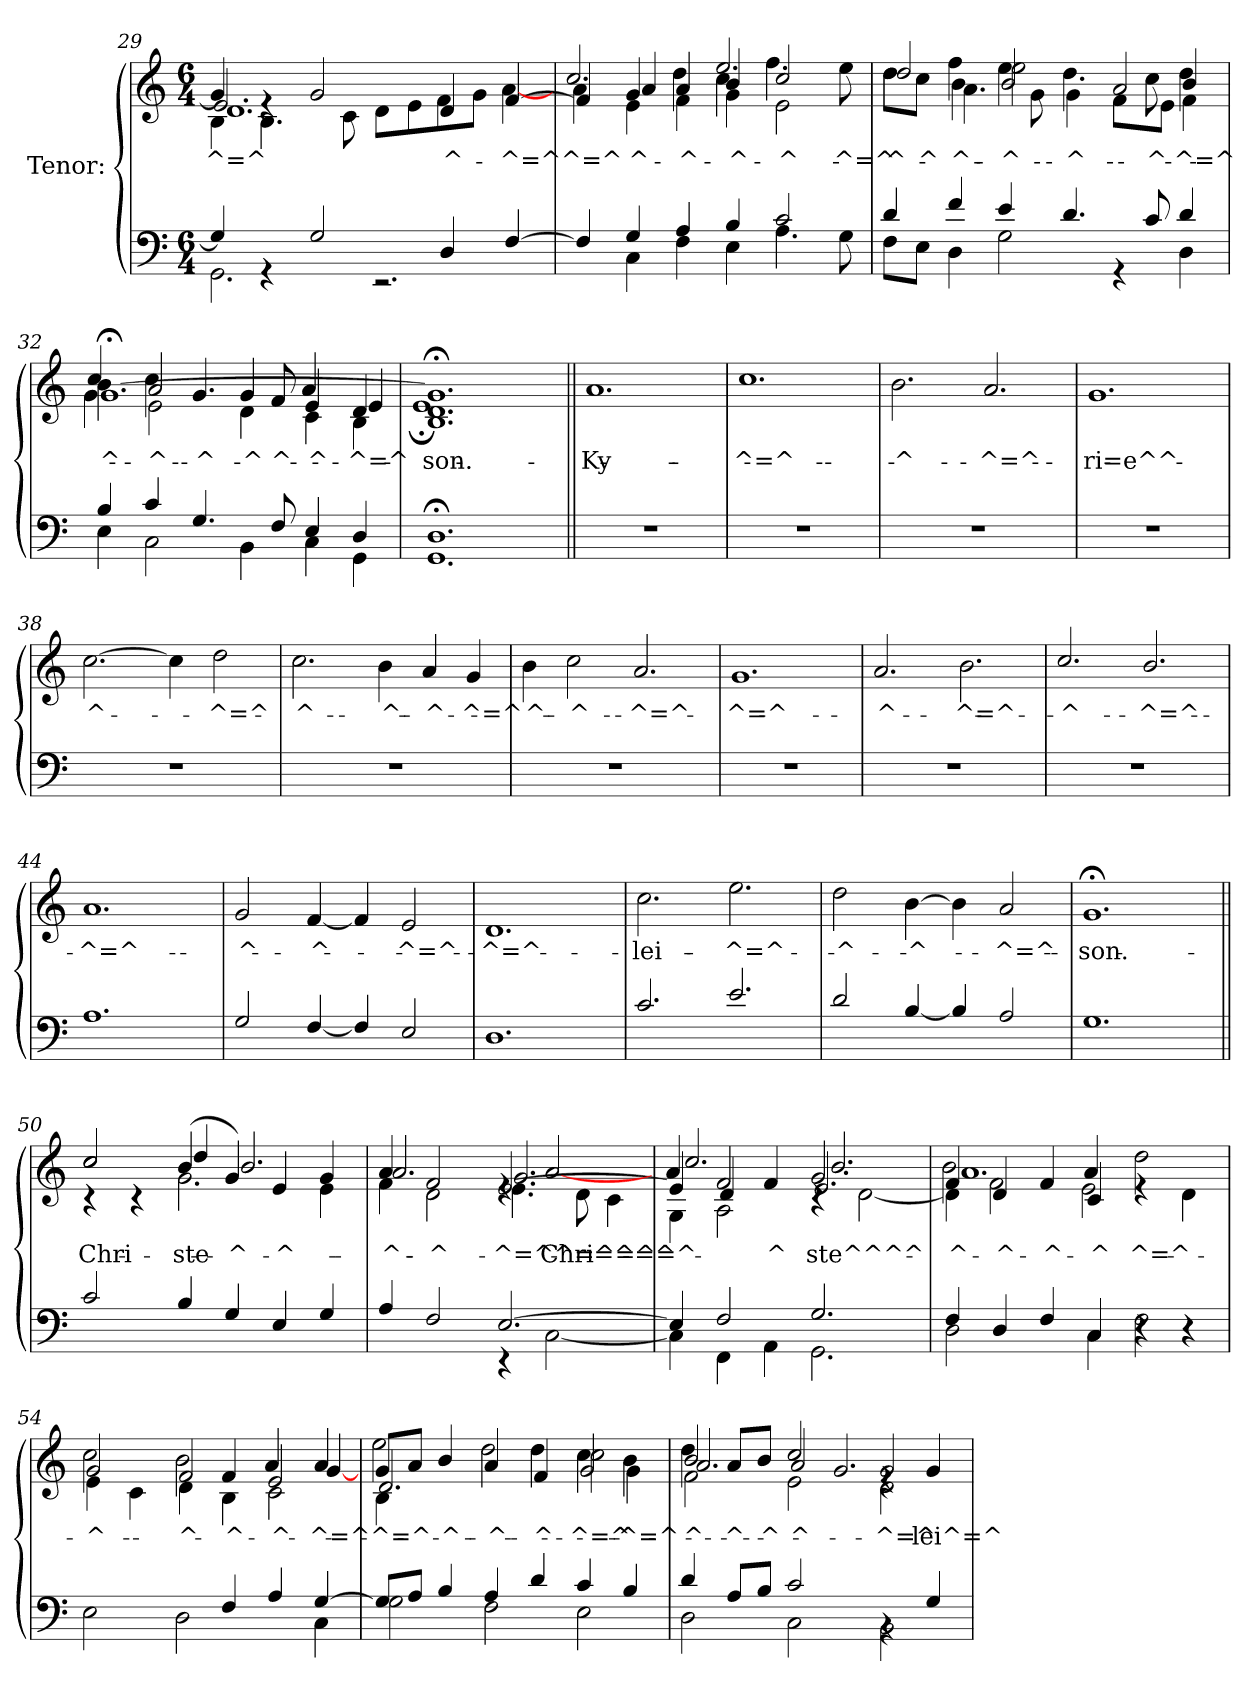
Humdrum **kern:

**kern	**kern	**text
*part2	*part1	*part1
*staff2	*staff1	*staff1
*	*I"Tenor:	*
*clefF4	*clefG2	*
*k[]	*k[]	*
*C:	*C:	*
*M6/4	*M6/4	*
=29	=29	=29
*^	*^	*
!	!	!	!	!LO:LY:b
*	*	*^	*^	*
4G/]	2.GG\	4g/]	2.e/	1.d	4B\	^=^
4rGG	.	4re	.	.	4.B\	.
2G/	.	2g/	.	.	.	.
.	.	.	.	.	8c\	.
.	2.rEE	.	2.ryy	.	8d\L	.
.	.	.	.	.	8e\	.
!	!	!	!	!	!	!LO:LY:b
4D/	.	4d/	.	.	8f\	^-
.	.	.	.	.	8g\J	.
!	!	!	!	!	!	!LO:LY:b
[<4F/	.	[<4f/	.	.	[>4a\	-^=^^=^
=30	=30	=30	=30	=30	=30	=30
4F/]	4ryy	4f/]	2.cc/	4a\	4ryy	.
!	!	!	!	!	!	!LO:LY:b
4G/	4C\	4g/	.	4e\	4a/	^-
!	!	!	!	!	!	!LO:LY:b
!	!	!	!	!	!	!LO:LY:b
4A/	4F\	4a/	.	4f\	4dd\	-^-
!	!	!	!	!	!	!LO:LY:b
!	!	!	!	!	!	!LO:LY:b
4B/	4E\	4b/	2.ee/	4g\	4cc\	-^-
!	!	!	!	!	!	!LO:LY:b
!	!	!	!	!	!	!LO:LY:b
2c/	4.A\	2cc/	.	2e\	4.ff\	-^-
!	!	!	!	!	!	!LO:LY:b
.	8G\	.	.	.	8ee\	-^=^
!!LO:LB:g=z	!!	!!	!!
=31	=31	=31	=31	=31	=31	=31
!	!	!	!	!	!	!LO:LY:b
!	!	!	!	!	!	!LO:LY:b
4d/	8F\L	4dd\	8dd\L	2dd/	4ryy	^-
!	!	!	!	!	!	!LO:LY:b
.	8E\J	.	8cc\J	.	.	-^-
!	!	!	!	!	!	!LO:LY:b
!	!	!	!	!	!	!LO:LY:b
4f/	4D\	4ff\	4b\	.	4.a\	-^-
!	!	!	!	!	!	!LO:LY:b
!	!	!	!	!	!	!LO:LY:b
4e/	2G\	4ee\	2ee\	2b/	.	-^-
.	.	.	.	.	8g\	.
!	!	!	!	!	!	!LO:LY:b
4.d/	.	4.dd\	.	.	4g\	-^-
.	4rGG	.	4ryy	2a/	8f\L	.
!	!	!	!	!	!	!LO:LY:b
8c/	.	8cc\	.	.	8e\J	-^-
!	!	!	!	!	!	!LO:LY:b
!	!	!	!	!	!	!LO:LY:b
4d/	4D\	4dd\	4b/	.	4f\	-^=^
=32	=32	=32	=32	=32	=32	=32
!	!	!	!	!	!	!LO:LY:b
!	!	!	!	!	!	!LO:LY:b
4B/	4E\	4b\	4cc/	[<1.g;	4g\	^-
!	!	!	!	!	!	!LO:LY:b
!	!	!	!	!	!	!LO:LY:b
4c/	2C\	4cc\	2a/	.	2e\	-^-
!	!	!	!	!	!	!LO:LY:b
4.G/	.	4.g/	.	.	.	-^-
!	!	!	!	!	!	!LO:LY:b
.	4BB\	.	4g/	.	4d\	-^-
!	!	!	!	!	!	!LO:LY:b
8F/	.	8f/	.	.	.	-^-
!	!	!	!	!	!	!LO:LY:b
!	!	!	!	!	!	!LO:LY:b
4E/	4C\	4e/	4a/	.	4c\	-^-
!	!	!	!	!	!	!LO:LY:b
!	!	!	!	!	!	!LO:LY:b
4D/	4GG\	4d/	4e/	.	4B\	-^=^
=33	=33	=33	=33	=33	=33	=33
!	!	!	!	!	!	!LO:LY:b
!	!	!	!	!	!	!LO:LY:b
1.D;<	1.GG	1.d;<	1.e;<	1.g]	1.B	son.
!!LO:LB:g=z
=34||	=34||	=34||	=34||	=34||	=34||	=34||
!	!	!LO:TX:a:B:t=C	!	!	!	!
!	!	!	!	!	!	!LO:LY:b
*v	*v	*	*	*	*	*
*	*v	*v	*v	*v	*
1.r	1.a	Ky-
=35	=35	=35
!	!	!LO:LY:b
1.r	1.cc	-^=^-
=36	=36	=36
!	!	!LO:LY:b
1.r	2.b\	-^-
!	!	!LO:LY:b
.	2.a/	-^=^-
=37	=37	=37
!	!	!LO:LY:b
1.r	1.g	-ri=e^^
=38	=38	=38
!	!	!LO:LY:b
1.r	[>2.cc\	^-
.	4cc\]	.
!	!	!LO:LY:b
.	2dd\	-^=^
=39	=39	=39
!	!	!LO:LY:b
1.r	2.cc\	^-
!	!	!LO:LY:b
.	4b\	-^-
!	!	!LO:LY:b
.	4a/	-^-
!	!	!LO:LY:b
.	4g/	-^=^
=40	=40	=40
!	!	!LO:LY:b
1.r	4b\	^-
!	!	!LO:LY:b
.	2cc\	-^-
!	!	!LO:LY:b
.	2.a/	-^=^
!!LO:LB:g=z
=41	=41	=41
!	!	!LO:LY:b
1.r	1.g	^=^-
=42	=42	=42
!	!	!LO:LY:b
1.r	2.a/	-^-
!	!	!LO:LY:b
.	2.b\	-^=^-
!!LO:LB:g=z
=43	=43	=43
!	!	!LO:LY:b
1.r	2.cc/	-^-
!	!	!LO:LY:b
.	2.b/	-^=^-
=44	=44	=44
!	!	!LO:LY:b
1.A	1.a	-^=^-
=45	=45	=45
!	!	!LO:LY:b
2G/	2g/	-^-
!	!	!LO:LY:b
[<4F/	[<4f/	-^-
4F/]	4f/]	.
!	!	!LO:LY:b
2E/	2e/	-^=^-
=46	=46	=46
!	!	!LO:LY:b
1.D	1.d	-^=^-
=47	=47	=47
!	!	!LO:LY:b
2.c/	2.cc\	-lei-
!	!	!LO:LY:b
2.e/	2.ee\	-^=^-
=48	=48	=48
!	!	!LO:LY:b
2d/	2dd\	-^-
!	!	!LO:LY:b
[<4B/	[>4b\	-^-
4B/]	4b\]	.
!	!	!LO:LY:b
2A/	2a/	-^=^-
=49	=49	=49
!	!	!LO:LY:b
1.G	1.g;	-son.
!!LO:PB:g=z
=50||	=50||	=50||
!	!	!LO:LY:b
*	*^	*
*	*	*^	*
2c/	2cc/	2cc/	4rc	Chri-
.	.	.	4rc	.
!	!	!	!	!LO:LY:b
4B/	(<4b/	4dd/	2.g\	-ste-
!	!	!	!	!LO:LY:b
4G/	4g/)	2.b/	.	-^
!	!	!	!	!LO:LY:b
4E/	4e/	.	.	^-
4G/	4g/	.	4e\	.
=51	=51	=51	=51	=51
*^	*	*	*	*
!	!	!	!	!	!LO:LY:b
*	*	*	*	*^	*
4A/	2.ryy	4a/	2.a/	4f\	2.ryy	-^-
!	!	!	!	!	!	!LO:LY:b
2F/	.	2f/	.	2d\	.	-^
!	!	!	!	!	!	!LO:LY:b
[<2.E/	4rEE	[<2.e/	2.g/	4.e\	4re	^=^^=^=^=^
!	!	!	!	!	!	!LO:LY:b
.	[>2C\	.	.	.	[<2a/	Chri=^=^
.	.	.	.	8d\	.	.
.	.	.	.	4c\	.	.
=52	=52	=52	=52	=52	=52	=52
4E/]	4C\]	4e/]	4a/	2.cc/	4G\	.
!	!	!	!	!	!	!LO:LY:b
2F/	4FF\	2f/	4d/	.	2A\	.
!	!	!	!	!	!	!LO:LY:b
.	4AA\	.	4f/	.	.	-^
!	!	!	!	!	!	!LO:LY:b
!	!	!	!	!	!	!LO:LY:b
2.G/	2.GG\	2.g/	2.e/	2.b/	4rB	ste^^^^-
.	.	.	.	.	[>2d\	.
=53	=53	=53	=53	=53	=53	=53
!	!	!	!	!	!	!LO:LY:b
!	!	!	!	!	!	!LO:LY:b
4F/	2D\	4f/	2b\	1.a	4d\]	^-
!	!	!	!	!	!	!LO:LY:b
4D/	.	4d/	.	.	2f\	-^-
!	!	!	!	!	!	!LO:LY:b
4F/	4ryy	4f/	4ryy	.	.	-^-
!	!	!	!	!	!	!LO:LY:b
!	!	!	!	!	!	!LO:LY:b
4C/	4C\	4c/	4a/	.	2e\	-^-
!	!	!	!	!	!	!LO:LY:b
4rC	2F\	4re	2dd\	.	.	-^=^-
4rC	.	4ryy	.	.	4d\	.
!!LO:LB:g=z	!!	!!	!!
=54	=54	=54	=54	=54	=54	=54
!	!	!	!	!	!	!LO:LY:b
2.ryy	2E\	2cc\	2g/	4e\	2.ryy	-^-
.	.	.	.	4c\	.	.
!	!	!	!	!	!	!LO:LY:b
.	2D\	2b\	2f/	4d\	.	-^-
!	!	!	!	!	!	!LO:LY:b
4F/	.	.	.	4B\	4f/	^-
!	!	!	!	!	!	!LO:LY:b
4A/	4ryy	4ryy	2e/	2c\	4a/	-^-
!	!	!	!	!	!	!LO:LY:b
!	!	!	!	!	!	!LO:LY:b
[<4G/	4C\	4a/	.	.	[<4g/	-^=^^=^
=55	=55	=55	=55	=55	=55	=55
!	!	!	!	!	!	!LO:LY:b
8G/L]	2G\	8g/L	2ee\	2.d/	4B\	.
8A/J	.	8a/J	.	.	.	.
!	!	!	!	!	!	!LO:LY:b
4B/	.	4b/	.	.	1ryy	^-
!	!	!	!	!	!	!LO:LY:b
!	!	!	!	!	!	!LO:LY:b
4A/	2F\	4a/	2dd\	.	.	-^-
!	!	!	!	!	!	!LO:LY:b
4d/	.	4dd\	.	4f/	.	-^-
!	!	!	!	!	!	!LO:LY:b
!	!	!	!	!	!	!LO:LY:b
4c/	2E\	4cc\	2cc\	2g/	.	-^=^-
!	!	!	!	!	!	!LO:LY:b
4B/	.	4b\	.	.	4g\	-^=^
!!LO:LB:g=z	!!	!!	!!
=56	=56	=56	=56	=56	=56	=56
!	!	!	!	!	!	!LO:LY:b
!	!	!	!	!	!	!LO:LY:b
4d/	2D\	4dd\	2b/	2.a/	2f\	^-
!	!	!	!	!	!	!LO:LY:b
8A/L	.	8a/L	.	.	.	-^-
!	!	!	!	!	!	!LO:LY:b
8B/J	.	8b/J	.	.	.	-^
!	!	!	!	!	!	!LO:LY:b
!	!	!	!	!	!	!LO:LY:b
2c/	2C\	2cc/	2a/	.	2e\	-^-
.	.	.	.	2.g/	.	.
!	!	!	!	!	!	!LO:LY:b
4rBB	2BB\	4re	2g/	.	2d\	-^=^-
!	!	!	!	!	!	!LO:LY:b
4G/	.	4g/	.	.	.	-lei^=^
*v	*v	*	*	*	*	*
*	*v	*v	*v	*v	*
=	=	=
*-	*-	*-
